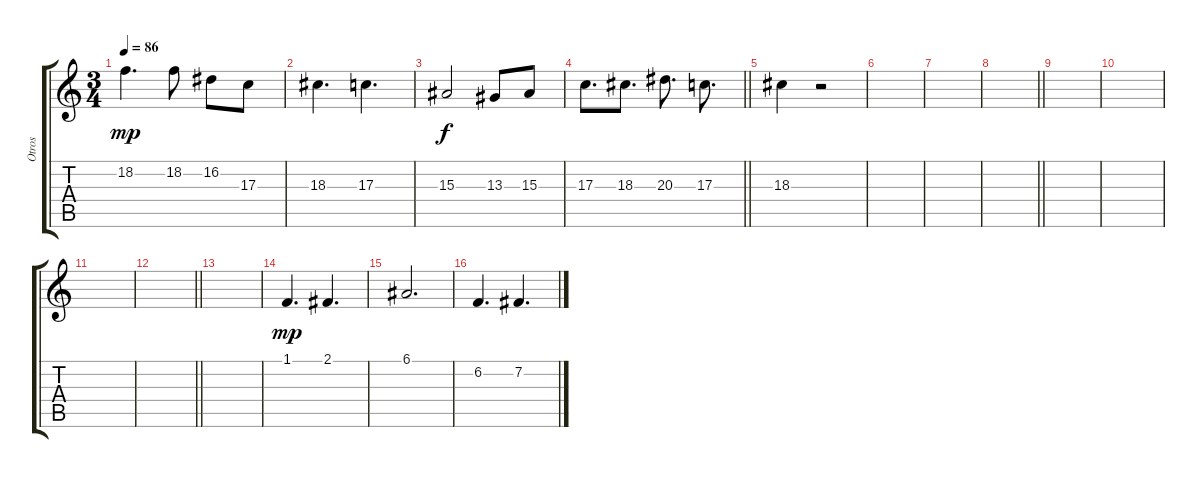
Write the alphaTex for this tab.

\track ("Otros" "Otros") {instrument synthvoice}
\staff {score tabs}
\tuning (E4 B3 G3 D3 A2 E2) {hide}
\ts (3 4)
\tempo 86
\clef g2
\ks c
18.2.4{d dy mp} 18.2.8 16.2.8 17.3.8 |
18.3.4{d} 17.3.4{d} |
15.3.2{dy f} 13.3.8 15.3.8 |
\barLineRight lightlight
17.3.8{d} 18.3.8{d} 20.3.8{d} 17.3.8{d} |
18.3.4 r.2 |
|
|
\barLineRight lightlight
|
|
|
|
\barLineRight lightlight
|
|
1.1.4{d dy mp} 2.1.4{d} |
6.1.2{d} |
6.2.4{d} 7.2.4{d}
